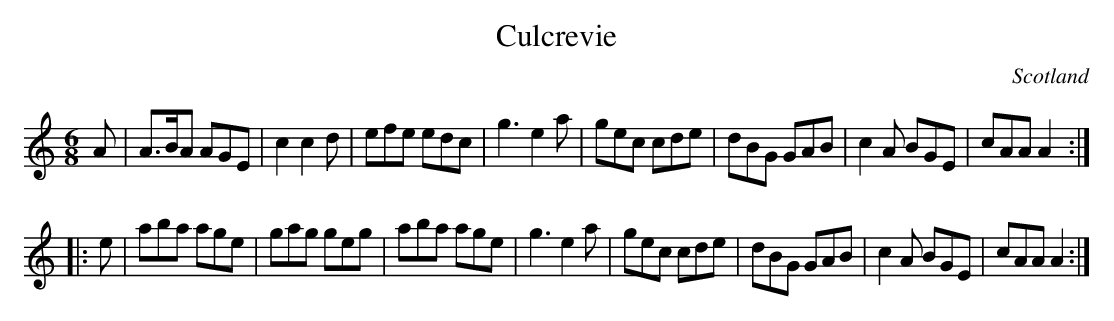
X:1
T:Culcrevie
M:6/8
O:Scotland
O:Ireland
K:A minor
A|\
A>BA AGE | c2 c2d | efe edc | g3 e2a |\
gec cde | dBG GAB | c2A BGE | cAA A2:|
|: e |\
aba age | gag geg | aba age | g3 e2a |\
gec cde | dBG GAB | c2A BGE | cAA A2:|
